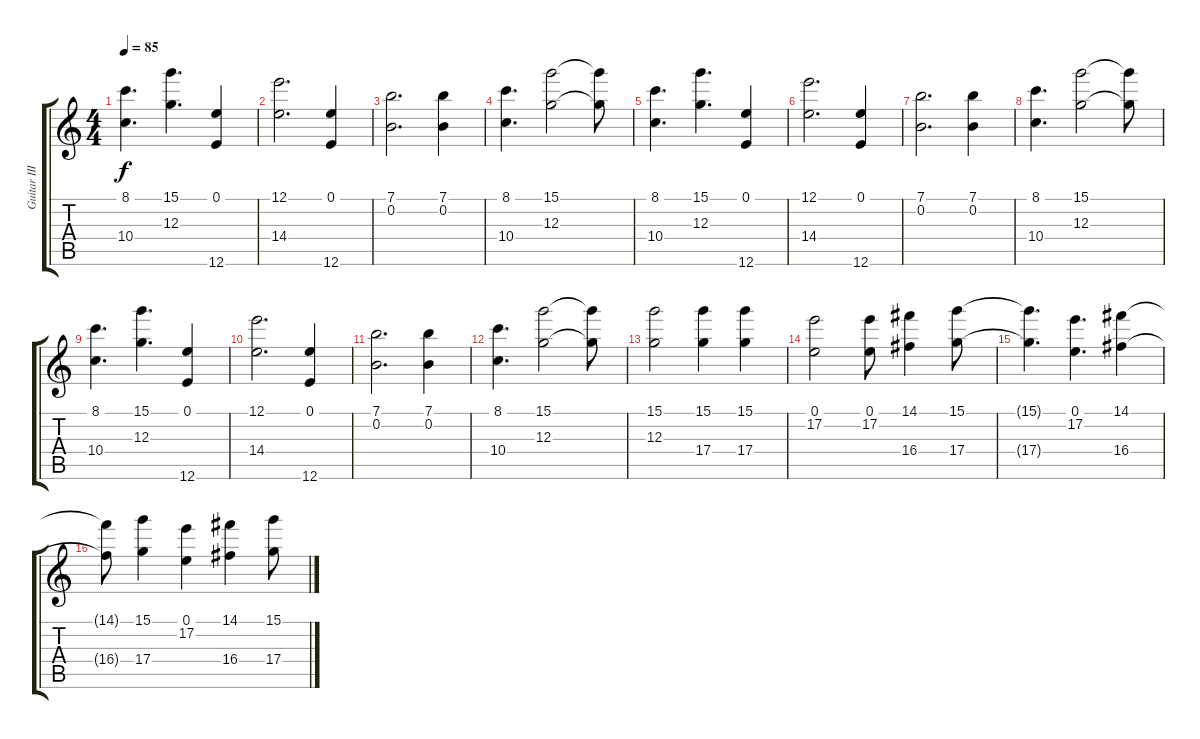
\track ("Guitar III" "Guitar III") {instrument distortionguitar}
\staff {score tabs}
\tuning (E4 B3 G3 D3 A2 E2) {hide}
\ts (4 4)
\tempo 85
\clef g2
\ks c
(8.1 10.4).4{d dy f} (15.1 12.3).4{d} (0.1 12.6).4 |
(12.1 14.4).2{d} (0.1 12.6).4 |
(7.1 0.2).2{d} (7.1 0.2).4 |
(8.1 10.4).4{d} (15.1 12.3).2 (15.1{t} 12.3{t}).8 |
(8.1 10.4).4{d} (15.1 12.3).4{d} (0.1 12.6).4 |
(12.1 14.4).2{d} (0.1 12.6).4 |
(7.1 0.2).2{d} (7.1 0.2).4 |
(8.1 10.4).4{d} (15.1 12.3).2 (15.1{t} 12.3{t}).8 |
(8.1 10.4).4{d} (15.1 12.3).4{d} (0.1 12.6).4 |
(12.1 14.4).2{d} (0.1 12.6).4 |
(7.1 0.2).2{d} (7.1 0.2).4 |
(8.1 10.4).4{d} (15.1 12.3).2 (15.1{t} 12.3{t}).8 |
(15.1 12.3).2 (15.1 17.4).4 (15.1 17.4).4 |
(0.1 17.2).2 (0.1 17.2).8 (14.1 16.4).4 (15.1 17.4).8 |
(15.1{t} 17.4{t}).4{d} (0.1 17.2).4{d} (14.1 16.4).4 |
(14.1{t} 16.4{t}).8 (15.1 17.4).4 (0.1 17.2).4 (14.1 16.4).4{volume 12} (15.1 17.4).8
